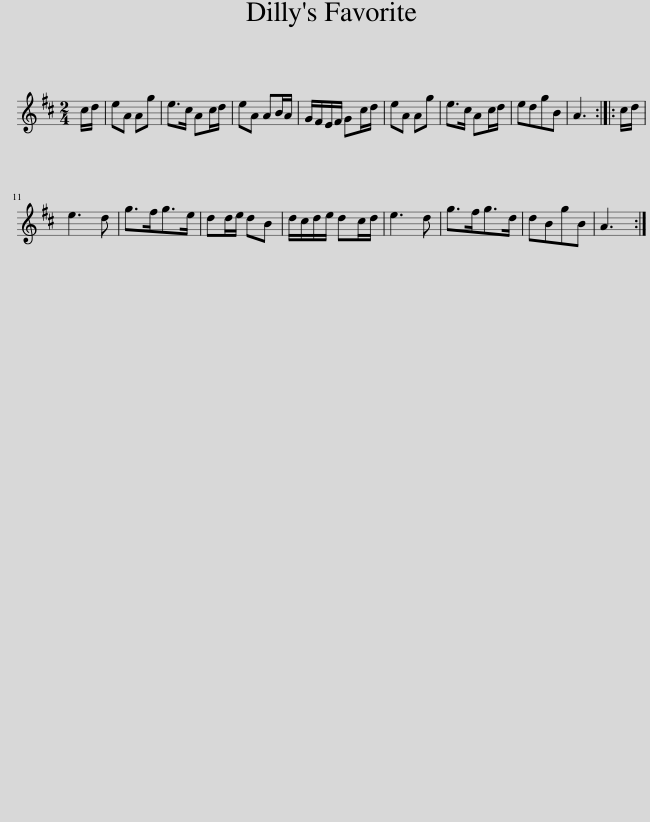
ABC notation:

X:1
L:1/8
M:2/4
I:linebreak $
K:D
V:1 treble
V:1
 c/d/ | eA Ag | e>c Ac/d/ | eA AB/A/ | G/F/E/F/ Gc/d/ | %5
 eA Ag | e>c Ac/d/ | edgB | A3 :: c/d/ |$ %10
 e3 d | g>fg>e | dd/e/ dB | d/c/d/e/ dc/d/ | e3 d | %15
 g>fg>d | dBgB | A3 :| %18
